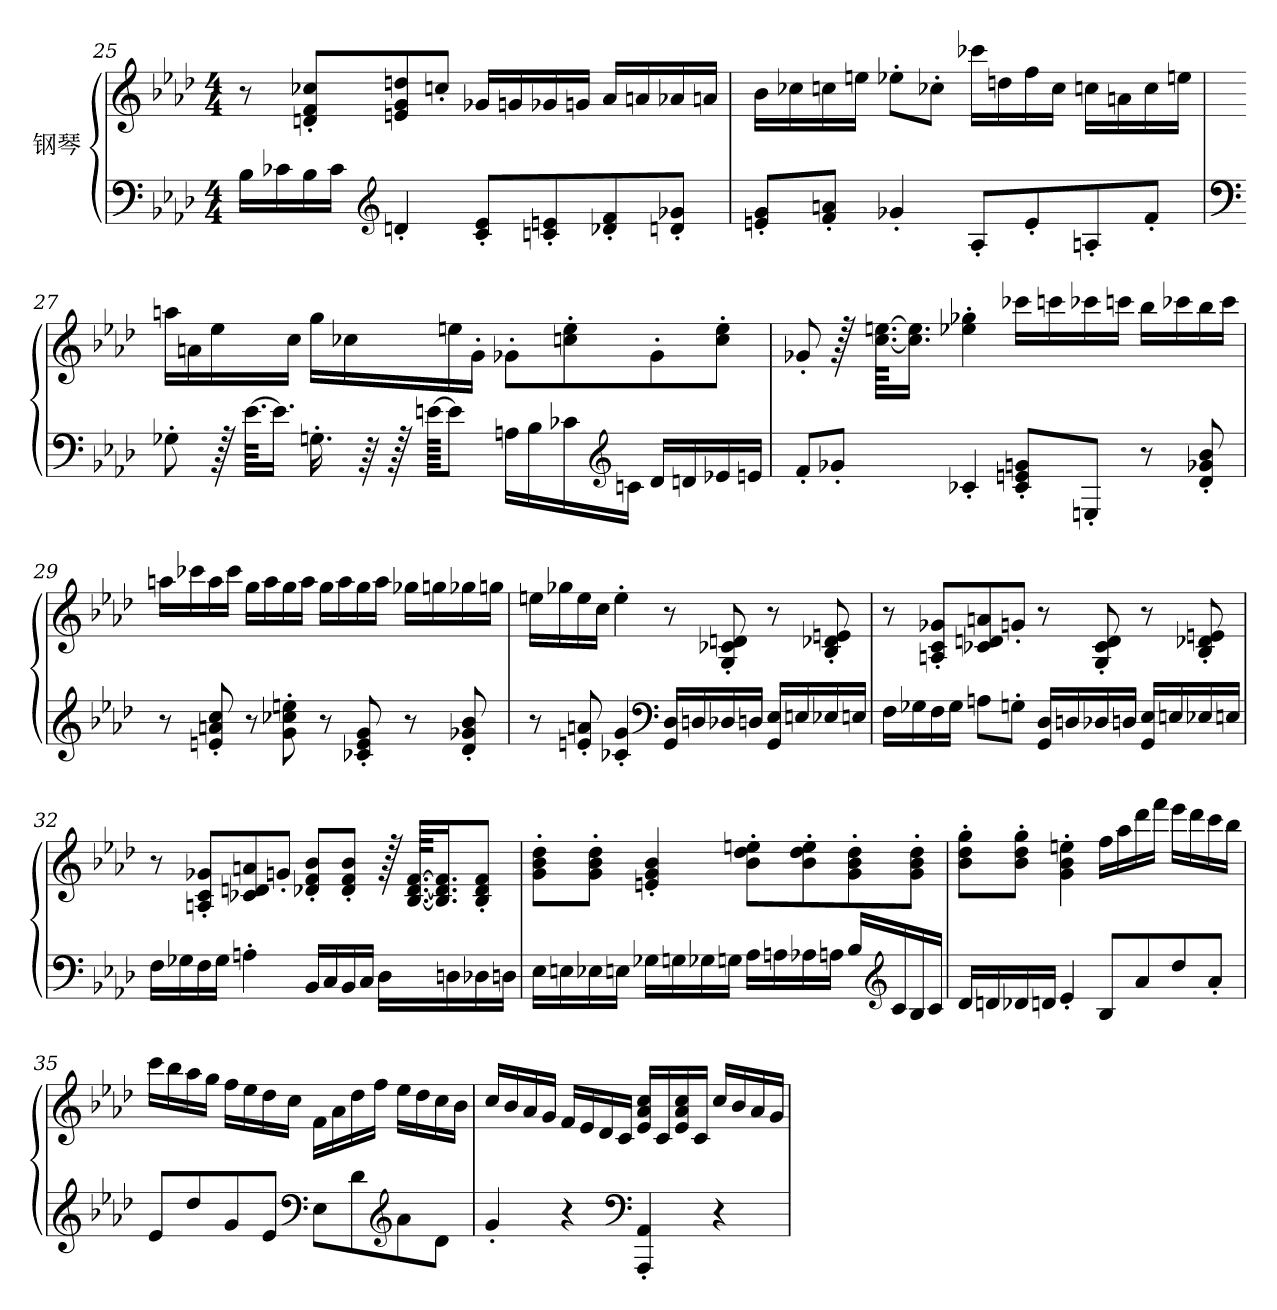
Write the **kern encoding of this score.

**kern	**kern
*part1	*part1
*staff2	*staff1
*I"钢琴	*
!!LO:LB:g=z
*clefF4	*clefG2
*k[b-e-a-d-]	*k[b-e-a-d-]
*M4/4	*M4/4
=25	=25
16B-\LL	8r
16c-X\	.
16B-\	8dn/' 8f/' 8cc-X/'L
16c-\JJ	.
*clefG2	*
4dn'/	8en/ 8g/ 8ddn/
.	8ccn'/J
8c-/' 8e-/'L	16g-X/LL
.	16gn/
8cn/' 8en/'	16g-X/
.	16gn/JJ
8d-X/' 8f/'	16a-/LL
.	16an/
8dn/' 8g-X/'J	16a-X/
.	16an/JJ
=26	=26
8en/' 8g/'L	16b-\LL
.	16cc-X\
8f/' 8an/'J	16ccn\
.	16een\JJ
4g-X'/	8ee-X'\L
.	8cc-X'\J
8A-'/L	16ccc-X\LL
.	16ddn\
8e'/	16ff\
.	16cc-\JJ
8An'/	16ccn\LL
.	16an\
8f'/J	16cc\
.	16een\JJ
!!LO:PB:g=z
=27	=27
*clefF4	*
8G-X'\	16aan\LL
.	16an\
128r	16ee-\
[64.e-\KKLL	.
16.e-\JJ]	.
.	16cc\JJ
16.Gn'\	16gg\LL
.	16cc-X\
64r	.
128r	.
[128en\KKKKL	.
8e\J]	16een\
.	16g'\JJ
16An\LL	8g-X'\L
16B-\	.
16c-X\	8ccn\' 8ee\'
*clefG2	*
16cn\JJ	.
16d-/LL	8g-'\
16dn/	.
16e-X/	8cc\' 8ee\'J
16en/JJ	.
!!LO:LB:g=z
=28	=28
8f'/L	8g-X'/
8g-X'/J	128r
.	[64.cc\ [64.een\KKLL
.	16.cc\] 16.ee\]JJ
4c-X'/	4ee-X\' 4gg-X\'
8c-/' 8en/' 8gn/'L	16ccc-X\LL
.	16cccn\
8En'/J	16ccc-X\
.	16cccn\JJ
8r	16bb-\LL
.	16ccc-X\
8d-/' 8g-X/' 8b-/'	16bb-\
.	16ccc-\JJ
=29	=29
8r	16aan\LL
.	16ccc-X\
8en/' 8an/' 8cc/'	16aa\
.	16ccc-\JJ
8r	16gg\LL
.	16aa\
8g\' 8cc-X\' 8een\'	16gg\
.	16aa\JJ
8r	16gg\LL
.	16aa\
8c-X/' 8e/' 8g/'	16gg\
.	16aa\JJ
8r	16gg-X\LL
.	16ggn\
8d-/' 8g-X/' 8b-/'	16gg-X\
.	16ggn\JJ
!!LO:LB:g=z
=30	=30
8r	16een\LL
.	16gg-X\
8en/' 8an/'	16ee\
.	16cc\JJ
4c-X/' 4g/'	4ee'\
*clefF4	*
16GG/ 16D-/LL	8r
16Dn/	.
16D-X/	8G/' 8c-X/' 8dn/'
16Dn/JJ	.
16GG/ 16E-/LL	8r
16En/	.
16E-X/	8B-/' 8d-X/' 8en/'
16En/JJ	.
=31	=31
16F\LL	8r
16G-X\	.
16F\	8An/' 8c/' 8g-X/'L
16G-\JJ	.
8An\L	8c-X/ 8dn/ 8an/
8Gn'\J	8gn'/J
16GG/ 16D-/LL	8r
16Dn/	.
16D-X/	8G/' 8c-/' 8d/'
16Dn/JJ	.
16GG/ 16E-/LL	8r
16En/	.
16E-X/	8B-/' 8d-X/' 8en/'
16En/JJ	.
!!LO:LB:g=z
=32	=32
16F\LL	8r
16G-X\	.
16F\	8An/' 8c/' 8g-X/'L
16G-\JJ	.
4An'\	8c-X/ 8dn/ 8an/
.	8gn'/J
16BB-/LL	8d-X/' 8f/' 8b-/'L
16C/	.
16BB-/	8d-/' 8f/' 8b-/'J
16C/JJ	.
16D-\LL	128r
.	[64.B-/ [64.d-/ [64.f/KKLL
.	16.B-/] 16.d-/] 16.f/]J
16Dn\	.
16D-X\	8B-/' 8d-/' 8f/'J
16Dn\JJ	.
!!LO:LB:g=z
=33	=33
16E-\LL	8g\' 8b-\' 8dd-\'L
16En\	.
16E-X\	8g\' 8b-\' 8dd-\'J
16En\JJ	.
16G-X\LL	4en/' 4g/' 4b-/'
16Gn\	.
16G-X\	.
16Gn\JJ	.
16A-\LL	8b-\' 8dd-\' 8een\'L
16An\	.
16A-X\	8b-\' 8dd-\' 8ee\'
16An\JJ	.
16B-/LL	8g\' 8b-\' 8dd-\'
*clefG2	*
16c/	.
16B-/	8g\' 8b-\' 8dd-\'J
16c/JJ	.
=34	=34
16d-/LL	8b-\' 8dd-\' 8gg\'L
16dn/	.
16d-X/	8b-\' 8dd-\' 8gg\'J
16dn/JJ	.
4e-'/	4g\' 4b-\' 4een\'
8B-/L	16ff\LL
.	16aa-\
8a-/	16ddd-\
.	16fff\JJ
8dd-/	16eee-\LL
.	16ddd-\
8a-'/J	16ccc\
.	16bb-\JJ
!!LO:LB:g=z
=35	=35
8e-/L	16ccc\LL
.	16bb-\
8dd-/	16aa-\
.	16gg\JJ
8g/	16ff\LL
.	16ee-\
8e-/J	16dd-\
.	16cc\JJ
*clefF4	*
8E-\L	16f\LL
.	16a-\
8d-\	16dd-\
.	16ff\JJ
*clefG2	*
8a-\	16ee-\LL
.	16dd-\
8d-\J	16cc\
.	16b-\JJ
=36	=36
4g'/	16cc/LL
.	16b-/
.	16a-/
.	16g/JJ
4r	16f/LL
.	16e-/
.	16d-/
.	16c/JJ
*clefF4	*
4AAA-/' 4AA-/'	16e-/ 16a-/ 16cc/LL
.	16c/
.	16e-/ 16a-/ 16cc/
.	16c/JJ
4r	16cc/LL
.	16b-/
.	16a-/
.	16g/JJ
=	=
*-	*-
